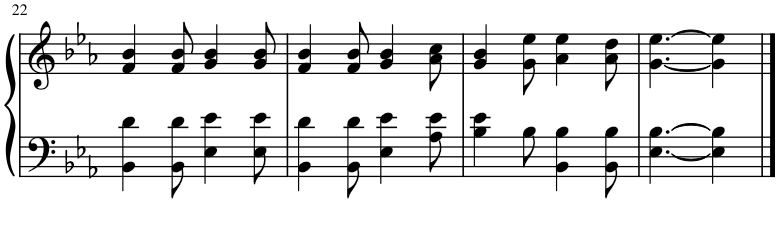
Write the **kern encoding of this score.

**kern	**kern
*part1	*part1
*staff2	*staff1
*I"Piano	*
*I'Pno.	*
!!LO:PB:g=z
*clefF4	*clefG2
*k[b-e-a-]	*k[b-e-a-]
*M6/8	*M6/8
=22	=22
4BB-\ 4d\	4f/ 4b-/
8BB-\ 8d\	8f/ 8b-/
4E-\ 4e-\	4g/ 4b-/
8E-\ 8e-\	8g/ 8b-/
=23	=23
4BB-\ 4d\	4f/ 4b-/
8BB-\ 8d\	8f/ 8b-/
4E-\ 4e-\	4g/ 4b-/
8A-\ 8e-\	8a-\ 8cc\
=24	=24
4B-\ 4e-\	4g/ 4b-/
8B-\	8g\ 8ee-\
4BB-\ 4B-\	4a-\ 4ee-\
8BB-\ 8B-\	8a-\ 8dd\
=25	=25
[4.E-\ [4.B-\	[4.g\ [4.ee-\
4E-\] 4B-\]	4g\] 4ee-\]
==	==
*-	*-
